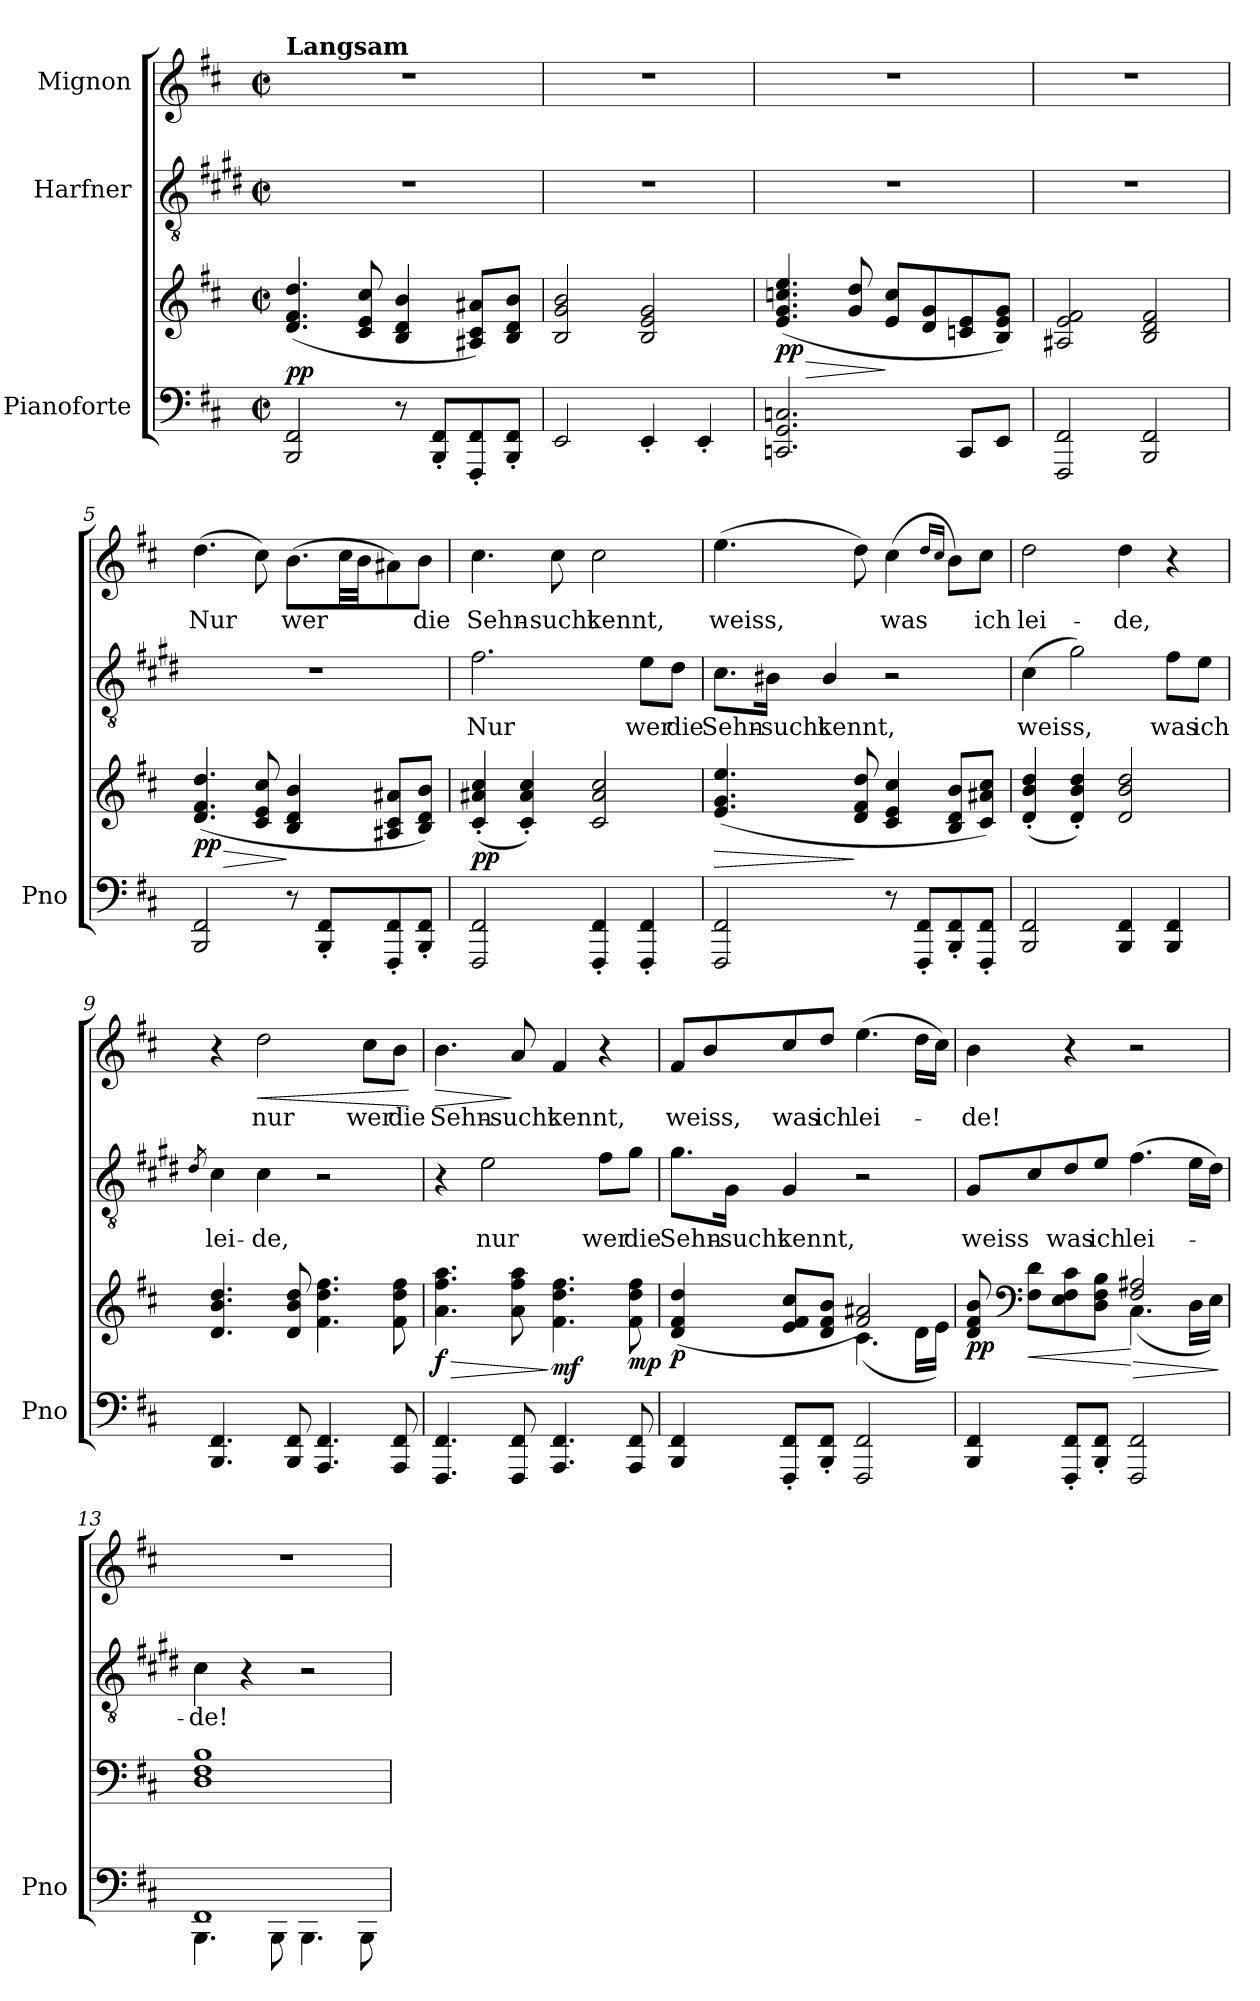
**kern	**kern	**dynam	**kern	**text	**kern	**text	**dynam
*part3	*part3	*part3	*part2	*part2	*part1	*part1	*part1
*staff4	*staff3	*staff3/4	*staff2	*staff2	*staff1	*staff1	*staff1
*I"Pianoforte	*	*	*I"Harfner	*	*I"Mignon	*	*
*I'Pno	*	*	*	*	*	*	*
*clefF4	*clefG2	*	*clefGv2	*	*clefG2	*	*
*	*	*	*ITrd1c2	*	*	*	*
*k[f#c#]	*k[f#c#]	*	*k[f#c#]	*	*k[f#c#]	*	*
*M2/2	*M2/2	*	*M2/2	*	*M2/2	*	*
*met(c|)	*met(c|)	*	*met(c|)	*	*met(c|)	*	*
=1	=1	=1	=1	=1	=1	=1	=1
!	!	!	!	!	!LO:TX:a:B:t=Langsam	!	!
!	!	!LO:DY:a=2	!	!	!	!	!
2BBB/ 2FF#/	(<4.d/ 4.f#/ 4.dd/	pp	1r	.	1r	.	.
.	8c#/ 8e/ 8cc#/	.	.	.	.	.	.
8r	4B/ 4d/ 4b/	.	.	.	.	.	.
8BBB/' 8FF#/'L	.	.	.	.	.	.	.
8FFF#/' 8FF#/'	8A#X/ 8c#/ 8a#X/L)	.	.	.	.	.	.
8BBB/' 8FF#/'J	8B/ 8d/ 8b/J	.	.	.	.	.	.
=2	=2	=2	=2	=2	=2	=2	=2
2EE/	2B/ 2g/ 2b/	.	1r	.	1r	.	.
4EE'/	2B/ 2e/ 2g/	.	.	.	.	.	.
4EE'/	.	.	.	.	.	.	.
=3	=3	=3	=3	=3	=3	=3	=3
!	!	!LO:HP:b	!	!	!	!	!
!	!	!LO:DY:n=1:b	!	!	!	!	!
2.CCn/ 2.GG/ 2.Cn/	(<4.e/ 4.g/ 4.ccn/ 4.ee/	> pp	1r	.	1r	.	.
.	8g/ 8dd/	.	.	.	.	.	.
.	8e/ 8cc/L	]	.	.	.	.	.
.	8d/ 8g/	.	.	.	.	.	.
8CC/L	8cn/ 8e/	.	.	.	.	.	.
8EE/J	8B/ 8e/ 8g/J)	.	.	.	.	.	.
=4	=4	=4	=4	=4	=4	=4	=4
2FFF#/ 2FF#/	2A#X/ 2e/ 2f#/	.	1r	.	1r	.	.
2BBB/ 2FF#/	2B/ 2d/ 2f#/	.	.	.	.	.	.
=5	=5	=5	=5	=5	=5	=5	=5
!	!	!LO:HP:b	!	!	!	!LO:LY:b	!
!	!	!LO:DY:n=1:b	!	!	!	!	!
2BBB/ 2FF#/	(<4.d/ 4.f#/ 4.dd/	> pp	1r	.	(>4.dd\	Nur	.
.	8c#/ 8e/ 8cc#/	.	.	.	8cc#\)	.	.
!	!	!	!	!	!	!LO:LY:b	!
8r	4B/ 4d/ 4b/	]	.	.	(>8.b\L	wer	.
8BBB/' 8FF#/'L	.	.	.	.	.	.	.
.	.	.	.	.	32cc#\LL	.	.
.	.	.	.	.	32b\JJ	.	.
8FFF#/' 8FF#/'	8A#X/ 8c#/ 8a#X/L	.	.	.	8a#X\)	.	.
!	!	!	!	!	!	!LO:LY:b	!
8BBB/' 8FF#/'J	8B/ 8d/ 8b/J)	.	.	.	8b\J	die	.
!!LO:LB:g=z
=6	=6	=6	=6	=6	=6	=6	=6
!	!	!LO:DY:b	!	!LO:LY:b	!	!LO:LY:b	!
2FFF#/ 2FF#/	(<4c#/' 4a#X/' 4cc#/'	pp	2.e\	Nur	4.cc#\	Sehn-	.
.	4c#/' 4a#/' 4cc#/')	.	.	.	.	.	.
!	!	!	!	!	!	!LO:LY:b	!
.	.	.	.	.	8cc#\	-sucht	.
!	!	!	!	!	!	!LO:LY:b	!
4FFF#/' 4FF#/'	2c#/ 2a#/ 2cc#/	.	.	.	2cc#\	kennt,	.
!	!	!	!	!LO:LY:b	!	!	!
4FFF#/' 4FF#/'	.	.	8d\L	wer	.	.	.
!	!	!	!	!LO:LY:b	!	!	!
.	.	.	8c#\J	die	.	.	.
=7	=7	=7	=7	=7	=7	=7	=7
!	!	!LO:HP:b	!	!LO:LY:b	!	!LO:LY:b	!
2FFF#/ 2FF#/	(<4.e/ 4.g/ 4.ee/	>	8.B\L	Sehn-	(>4.ee\	weiss,	.
!	!	!	!	!LO:LY:b	!	!	!
.	.	.	16A#X\Jk	-sucht	.	.	.
!	!	!	!	!LO:LY:b	!	!	!
.	.	.	4A#/	kennt,	.	.	.
.	8d/ 8f#/ 8dd/	]	.	.	8dd\)	.	.
!	!	!	!	!	!	!LO:LY:b	!
8r	4c#/ 4e/ 4cc#/	.	2r	.	(>4cc#\	was	.
8FFF#/' 8FF#/'L	.	.	.	.	.	.	.
.	.	.	.	.	16qdd/LL	.	.
.	.	.	.	.	16qcc#/JJ	.	.
8BBB/' 8FF#/'	8B/ 8d/ 8b/L	.	.	.	8b\L)	.	.
!	!	!	!	!	!	!LO:LY:b	!
8FFF#/' 8FF#/'J	8c#/ 8a#X/ 8cc#/J)	.	.	.	8cc#\J	ich	.
=8	=8	=8	=8	=8	=8	=8	=8
!	!	!	!	!LO:LY:b	!	!LO:LY:b	!
2BBB/ 2FF#/	(<4d/' 4b/' 4dd/'	.	(>4B\	weiss,	2dd\	lei-	.
.	4d/' 4b/' 4dd/')	.	2f#\)	.	.	.	.
!	!	!	!	!	!	!LO:LY:b	!
4BBB/ 4FF#/	2d/ 2b/ 2dd/	.	.	.	4dd\	-de,	.
!	!	!	!	!LO:LY:b	!	!	!
4BBB/ 4FF#/	.	.	8e\L	was	4r	.	.
!	!	!	!	!LO:LY:b	!	!	!
.	.	.	8d\J	ich	.	.	.
=9	=9	=9	=9	=9	=9	=9	=9
.	.	.	8qc#/	.	.	.	.
!	!	!	!	!LO:LY:b	!	!	!
4.BBB/ 4.FF#/	4.d/ 4.b/ 4.dd/	.	4B\	lei-	4r	.	.
!	!	!	!	!LO:LY:b	!	!LO:LY:b	!LO:HP:b
.	.	.	4B\	-de,	2dd\	nur	<
8BBB/ 8FF#/	8d/ 8b/ 8dd/	.	.	.	.	.	.
4.AAA/ 4.FF#/	4.f#\ 4.dd\ 4.ff#\	.	2r	.	.	.	.
!	!	!	!	!	!	!LO:LY:b	!
.	.	.	.	.	8cc#\L	wer	.
!	!	!	!	!	!	!LO:LY:b	!
8AAA/ 8FF#/	8f#\ 8dd\ 8ff#\	.	.	.	8b\J	die	.
.	.	.	.	.	.	.	[
!!LO:LB:g=z
=10	=10	=10	=10	=10	=10	=10	=10
!	!	!LO:HP:b	!	!	!	!LO:LY:b	!LO:HP:b
!	!	!LO:DY:n=1:b	!	!	!	!	!
4.FFF#/ 4.FF#/	4.a\ 4.ff#\ 4.aa\	> f	4r	.	4.b\	Sehn-	>
!	!	!	!	!LO:LY:b	!	!	!
.	.	.	2d\	nur	.	.	.
!	!	!	!	!	!	!LO:LY:b	!
8FFF#/ 8FF#/	8a\ 8ff#\ 8aa\	.	.	.	8a/	-sucht	]
!	!	!LO:DY:n=2:b	!	!	!	!LO:LY:b	!
4.AAA/ 4.FF#/	4.f#\ 4.dd\ 4.ff#\	] mf	.	.	4f#/	kennt,	.
!	!	!	!	!LO:LY:b	!	!	!
.	.	.	8e\L	wer	4r	.	.
!	!	!LO:DY:n=3:b	!	!LO:LY:b	!	!	!
8AAA/ 8FF#/	8f#\ 8dd\ 8ff#\	mp	8f#\J	die	.	.	.
=11	=11	=11	=11	=11	=11	=11	=11
*	*^	*	*	*	*	*	*
!	!	!	!LO:DY:b	!	!LO:LY:b	!	!LO:LY:b	!
4BBB/ 4FF#/	(>4d/ 4f#/ 4dd/	2reyy	p	8.f#\L	Sehn-	8f#/L	weiss,	.
.	.	.	.	.	.	8b/	.	.
!	!	!	!	!	!LO:LY:b	!	!	!
.	.	.	.	16F#\Jk	-sucht	.	.	.
!	!	!	!	!	!LO:LY:b	!	!LO:LY:b	!
8FFF#/' 8FF#/'L	8e/ 8f#/ 8cc#/L	.	.	4F#/	kennt,	8cc#/	was	.
!	!	!	!	!	!	!	!LO:LY:b	!
8BBB/' 8FF#/'J	8d/ 8f#/ 8b/J	.	.	.	.	8dd/J	ich	.
!	!	!	!	!	!	!	!LO:LY:b	!
2FFF#/ 2FF#/	2f#/ 2a#X/)	(<4.c#\	.	2r	.	(>4.ee\	lei-	.
.	.	16d\LL	.	.	.	16dd\LL	.	.
.	.	16e\JJ)	.	.	.	16cc#\JJ)	.	.
=12	=12	=12	=12	=12	=12	=12	=12	=12
!	!	!	!LO:DY:b	!	!LO:LY:b	!	!LO:LY:b	!
4BBB/ 4FF#/	8d/ 8f#/ 8b/	4rcccyy	pp	8F#/L	weiss	4b\	-de!	.
*	*clefF4	*	*	*	*	*	*	*
!	!	!	!LO:HP:b	!	!	!	!	!
.	8F#\ 8d\L	.	<	8B/	.	.	.	.
!	!	!	!	!	!LO:LY:b	!	!	!
8FFF#/' 8FF#/'L	8E\ 8F#\ 8c#\	4rGGyy	.	8c#/	was	4r	.	.
!	!	!	!	!	!LO:LY:b	!	!	!
8BBB/' 8FF#/'J	8D\ 8F#\ 8B\J	.	.	8d/J	ich	.	.	.
!	!	!	!LO:HP:n=1:b	!	!LO:LY:b	!	!	!
2FFF#/ 2FF#/	2F#/ 2A#X/	(<4.C#\	[ >	(>4.e\	lei-	2r	.	.
.	.	16D\LL	.	16d\LL	.	.	.	.
.	.	16E\JJ)	.	16c#\JJ)	.	.	.	.
*	*v	*v	*	*	*	*	*	*
.	.	]	.	.	.	.	.
=13	=13	=13	=13	=13	=13	=13	=13
*^	*	*	*	*	*	*	*
!	!	!	!	!	!LO:LY:b	!	!	!
1FF#	4.BBB\	1D 1F# 1B	.	4B\	-de!	1r	.	.
.	.	.	.	4r	.	.	.	.
.	8BBB\	.	.	.	.	.	.	.
.	4.BBB\	.	.	2r	.	.	.	.
.	8BBB\	.	.	.	.	.	.	.
*v	*v	*	*	*	*	*	*	*
=	=	=	=	=	=	=	=
*-	*-	*-	*-	*-	*-	*-	*-
